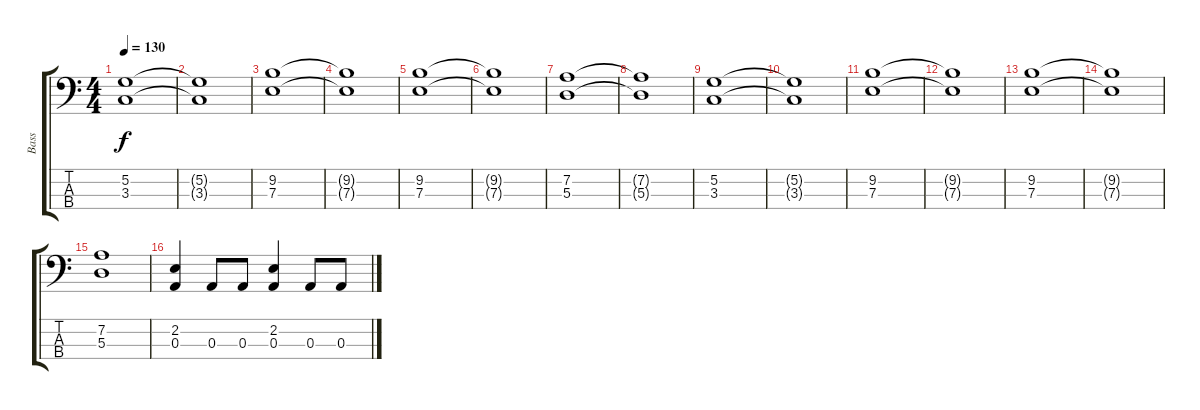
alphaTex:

\track ("Bass" "Bass") {instrument electricbassfinger}
\staff {score tabs}
\tuning (G2 D2 A1 E1) {hide}
\ts (4 4)
\tempo 130
\clef f4
\ks c
(5.2 3.3).1{dy f} |
(5.2{t} 3.3{t}).1 |
(9.2 7.3).1 |
(9.2{t} 7.3{t}).1 |
(9.2 7.3).1 |
(9.2{t} 7.3{t}).1 |
(7.2 5.3).1 |
(7.2{t} 5.3{t}).1 |
(5.2 3.3).1 |
(5.2{t} 3.3{t}).1 |
(9.2 7.3).1 |
(9.2{t} 7.3{t}).1 |
(9.2 7.3).1 |
(9.2{t} 7.3{t}).1 |
(7.2 5.3).1 |
(2.2 0.3).4 0.3.8 0.3.8 (2.2 0.3).4 0.3.8 0.3.8
